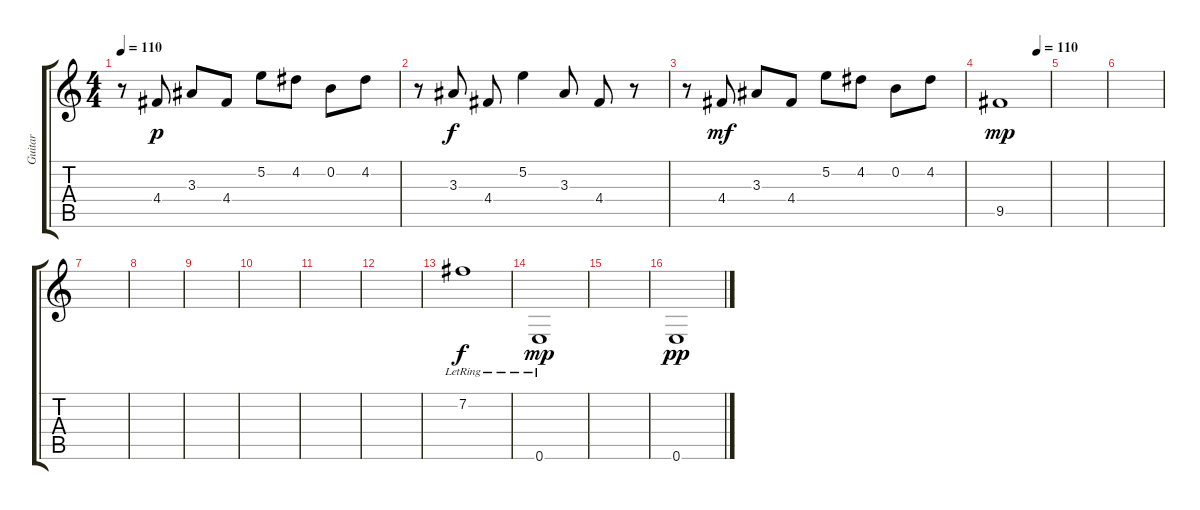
\track ("Guitar" "Guitar") {instrument distortionguitar}
\staff {score tabs}
\tuning (E4 B3 G3 D3 A2 E2) {hide}
\ts (4 4)
\tempo 110
\clef g2
\ks c
r.8{dy f} 4.4.8{dy p} 3.3.8 4.4.8 5.2.8 4.2.8 0.2.8 4.2.8 |
r.8 3.3.8{dy f} 4.4.8 5.2.4 3.3.8 4.4.8 r.8 |
r.8 4.4.8{dy mf} 3.3.8 4.4.8 5.2.8 4.2.8 0.2.8 4.2.8 |
\tempo (110 0.75)
9.5.1{dy mp} |
|
|
|
|
|
|
|
|
7.2{lr}.1{dy f} |
0.6{lr}.1{dy mp} |
|
0.6.1{dy pp}
